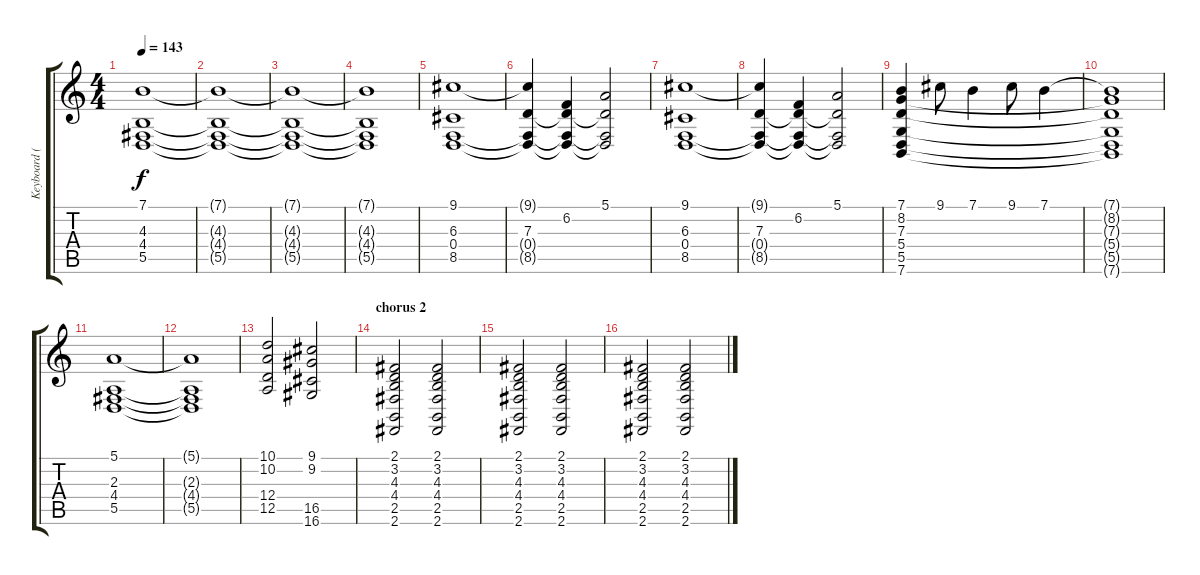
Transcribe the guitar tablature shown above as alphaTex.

\track ("Keyboard (Wright)" "Keyboard (") {instrument drawbarorgan}
\staff {score tabs}
\tuning (E4 B3 G3 D3 A2 E2) {hide}
\ts (4 4)
\tempo 143
\clef g2
\ks c
(7.1 4.3 4.4 5.5).1{dy f} |
(7.1{t} 4.3{t} 4.4{t} 5.5{t}).1 |
(7.1{t} 4.3{t} 4.4{t} 5.5{t}).1 |
(7.1{t} 4.3{t} 4.4{t} 5.5{t}).1 |
(9.1 6.3 0.4 8.5).1 |
(9.1{t} 7.3 0.4{t} 8.5{t}).4 (6.2 7.3{t} 0.4{t} 8.5{t}).4 (5.1 7.3{t} 0.4{t} 8.5{t}).2 |
(9.1 6.3 0.4 8.5).1 |
(9.1{t} 7.3 0.4{t} 8.5{t}).4 (6.2 7.3{t} 0.4{t} 8.5{t}).4 (5.1 7.3{t} 0.4{t} 8.5{t}).2 |
(7.1 8.2 7.3 5.4 5.5 7.6).4 9.1.8 7.1.4 9.1.8 7.1.4 |
(7.1{t} 8.2{t} 7.3{t} 5.4{t} 5.5{t} 7.6{t}).1 |
(5.1 2.3 4.4 5.5).1 |
(5.1{t} 2.3{t} 4.4{t} 5.5{t}).1 |
(10.1 10.2 12.4 12.5).2 (9.1 9.2 16.5 16.6).2 |
\section ("" "chorus 2")
(2.1 3.2 4.3 4.4 2.5 2.6).2 (2.1 3.2 4.3 4.4 2.5 2.6).2 |
(2.1 3.2 4.3 4.4 2.5 2.6).2 (2.1 3.2 4.3 4.4 2.5 2.6).2 |
(2.1 3.2 4.3 4.4 2.5 2.6).2 (2.1 3.2 4.3 4.4 2.5 2.6).2
